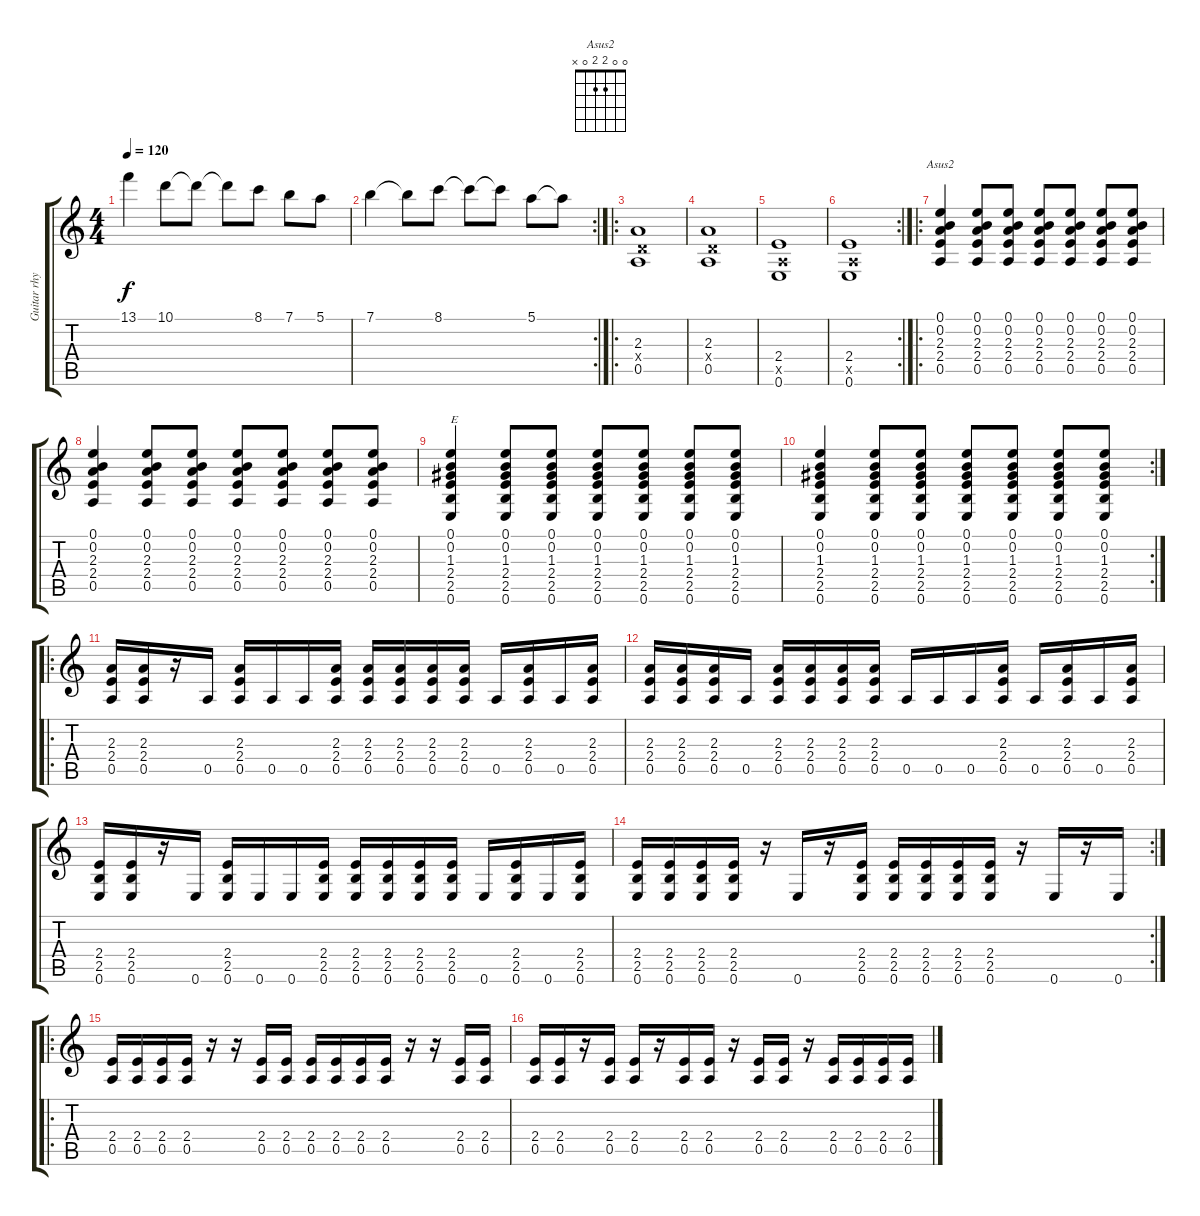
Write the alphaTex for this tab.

\track ("Guitar rhyth" "Guitar rhy") {instrument acousticguitarnylon}
\staff {score tabs}
\tuning (E4 B3 G3 D3 A2 E2) {hide}
\chord ("Asus2" 0 0 2 2 0 x)
\ts (4 4)
\tempo 120
\clef g2
\ks c
13.1{t}.4{dy f} 10.1.8 10.1{t}.8 10.1{t}.8 8.1.8 7.1.8 5.1.8 |
\rc 2
7.1.4 7.1{t}.8 8.1.8 8.1{t}.8 8.1{t}.8 5.1.8 5.1{t}.8 |
\ro
(2.3 0.4{x} 0.5).1 |
(2.3 0.4{x} 0.5).1 |
(2.4 0.5{x} 0.6).1 |
\rc 2
(2.4 0.5{x} 0.6).1 |
\ro
(0.1 0.2 2.3 2.4 0.5).4{ch "Asus2"} (0.1 0.2 2.3 2.4 0.5).8 (0.1 0.2 2.3 2.4 0.5).8 (0.1 0.2 2.3 2.4 0.5).8 (0.1 0.2 2.3 2.4 0.5).8 (0.1 0.2 2.3 2.4 0.5).8 (0.1 0.2 2.3 2.4 0.5).8 |
(0.1 0.2 2.3 2.4 0.5).4 (0.1 0.2 2.3 2.4 0.5).8 (0.1 0.2 2.3 2.4 0.5).8 (0.1 0.2 2.3 2.4 0.5).8 (0.1 0.2 2.3 2.4 0.5).8 (0.1 0.2 2.3 2.4 0.5).8 (0.1 0.2 2.3 2.4 0.5).8 |
(0.1 0.2 1.3 2.4 2.5 0.6).4{txt "E"} (0.1 0.2 1.3 2.4 2.5 0.6).8 (0.1 0.2 1.3 2.4 2.5 0.6).8 (0.1 0.2 1.3 2.4 2.5 0.6).8 (0.1 0.2 1.3 2.4 2.5 0.6).8 (0.1 0.2 1.3 2.4 2.5 0.6).8 (0.1 0.2 1.3 2.4 2.5 0.6).8 |
\rc 2
(0.1 0.2 1.3 2.4 2.5 0.6).4 (0.1 0.2 1.3 2.4 2.5 0.6).8 (0.1 0.2 1.3 2.4 2.5 0.6).8 (0.1 0.2 1.3 2.4 2.5 0.6).8 (0.1 0.2 1.3 2.4 2.5 0.6).8 (0.1 0.2 1.3 2.4 2.5 0.6).8 (0.1 0.2 1.3 2.4 2.5 0.6).8 |
\ro
(2.3 2.4 0.5).16{volume 12 balance 8 instrument distortionguitar} (2.3 2.4 0.5).16 r.16 0.5.16 (2.3 2.4 0.5).16 0.5.16 0.5.16 (2.3 2.4 0.5).16 (2.3 2.4 0.5).16 (2.3 2.4 0.5).16 (2.3 2.4 0.5).16 (2.3 2.4 0.5).16 0.5.16 (2.3 2.4 0.5).16 0.5.16 (2.3 2.4 0.5).16 |
(2.3 2.4 0.5).16 (2.3 2.4 0.5).16 (2.3 2.4 0.5).16 0.5.16 (2.3 2.4 0.5).16 (2.3 2.4 0.5).16 (2.3 2.4 0.5).16 (2.3 2.4 0.5).16 0.5.16 0.5.16 0.5.16 (2.3 2.4 0.5).16 0.5.16 (2.3 2.4 0.5).16 0.5.16 (2.3 2.4 0.5).16 |
(2.4 2.5 0.6).16 (2.4 2.5 0.6).16 r.16 0.6.16 (2.4 2.5 0.6).16 0.6.16 0.6.16 (2.4 2.5 0.6).16 (2.4 2.5 0.6).16 (2.4 2.5 0.6).16 (2.4 2.5 0.6).16 (2.4 2.5 0.6).16 0.6.16 (2.4 2.5 0.6).16 0.6.16 (2.4 2.5 0.6).16 |
\rc 2
(2.4 2.5 0.6).16 (2.4 2.5 0.6).16 (2.4 2.5 0.6).16 (2.4 2.5 0.6).16 r.16 0.6.16 r.16 (2.4 2.5 0.6).16 (2.4 2.5 0.6).16 (2.4 2.5 0.6).16 (2.4 2.5 0.6).16 (2.4 2.5 0.6).16 r.16 0.6.16 r.16 0.6.16 |
\ro
(2.4 0.5).16{volume 13 instrument distortionguitar} (2.4 0.5).16 (2.4 0.5).16 (2.4 0.5).16 r.16 r.16 (2.4 0.5).16 (2.4 0.5).16 (2.4 0.5).16 (2.4 0.5).16 (2.4 0.5).16 (2.4 0.5).16 r.16 r.16 (2.4 0.5).16 (2.4 0.5).16 |
(2.4 0.5).16 (2.4 0.5).16 r.16 (2.4 0.5).16 (2.4 0.5).16 r.16 (2.4 0.5).16 (2.4 0.5).16 r.16 (2.4 0.5).16 (2.4 0.5).16 r.16 (2.4 0.5).16 (2.4 0.5).16 (2.4 0.5).16 (2.4 0.5).16
